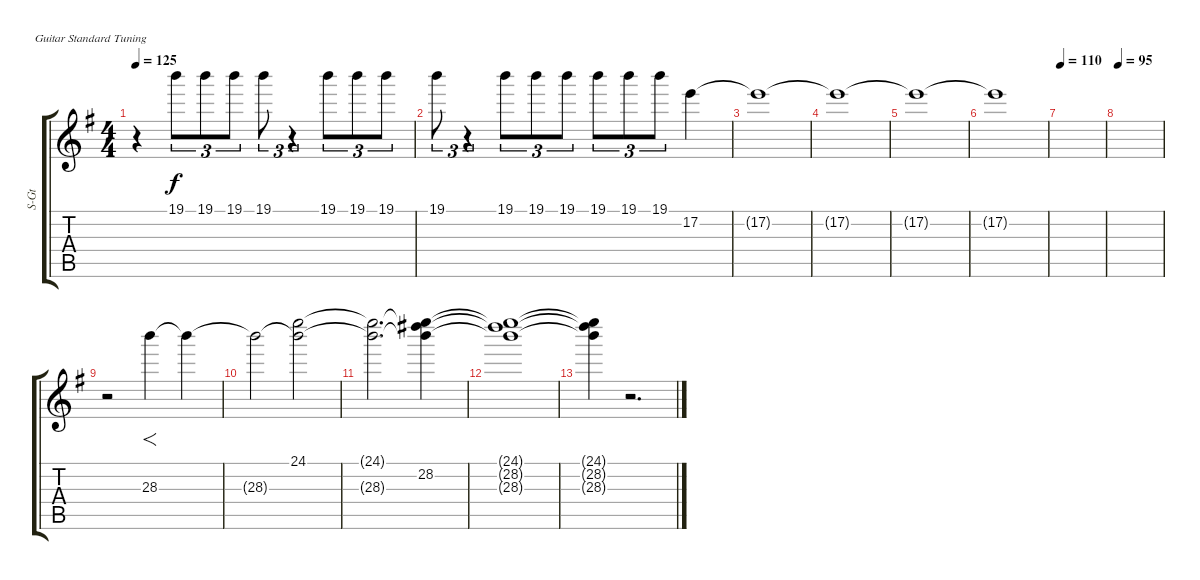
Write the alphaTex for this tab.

\defaultSystemsLayout 4
\bracketExtendMode groupsimilarinstruments
\otherSystemsTrackNameOrientation horizontal
\track ("Lead string 01" "S-Gt") {instrument acousticguitarsteel}
\staff {score tabs}
\tuning (E4 B3 G3 D3 A2 E2)
\ts (4 4)
\tempo 125
\clef g2
\ks g
r.4{dy f beam Down} 19.1{acc forcenatural}.8{tu (3 2) beam Down} 19.1{acc forcenatural}.8{tu (3 2) beam Down} 19.1{acc forcenatural}.8{tu (3 2) beam Down} 19.1{acc forcenatural}.8{tu (3 2) beam Down} r.4{tu (3 2) beam Down} 19.1{acc forcenatural}.8{tu (3 2) beam Down} 19.1{acc forcenatural}.8{tu (3 2) beam Down} 19.1{acc forcenatural}.8{tu (3 2) beam Down} |
19.1{acc forcenatural}.8{tu (3 2) beam Down} r.4{tu (3 2) beam Down} 19.1{acc forcenatural}.8{tu (3 2) beam Down} 19.1{acc forcenatural}.8{tu (3 2) beam Down} 19.1{acc forcenatural}.8{tu (3 2) beam Down} 19.1{acc forcenatural}.8{tu (3 2) beam Down} 19.1{acc forcenatural}.8{tu (3 2) beam Down} 19.1{acc forcenatural}.8{tu (3 2) beam Down} 17.2{acc forcenatural}.4{beam Down} |
17.2{t acc forcenatural}.1{beam Down} |
17.2{t acc forcenatural}.1{beam Down} |
17.2{t acc forcenatural}.1{beam Down} |
17.2{t acc forcenatural}.1{beam Down} |
\tempo 110
|
\tempo 95
|
r.2{beam Down} 28.3{acc forcenatural}.4{f beam Down} 28.3{t acc forcenatural}.4{beam Down} |
28.3{t acc forcenatural}.2{beam Down} (24.1{acc forcenatural} 28.3{t acc forcenatural}).2{beam Down} |
(24.1{t acc forcenatural} 28.3{t acc forcenatural}).2{d beam Down} (28.2{acc #} 24.1{t acc forcenatural} 28.3{t acc forcenatural}).4{beam Down} |
(28.2{t acc #} 24.1{t acc forcenatural} 28.3{t acc forcenatural}).1{beam Down} |
(24.1{t acc forcenatural} 28.2{t acc #} 28.3{t acc forcenatural}).4{beam Down} r.2{d beam Down}
